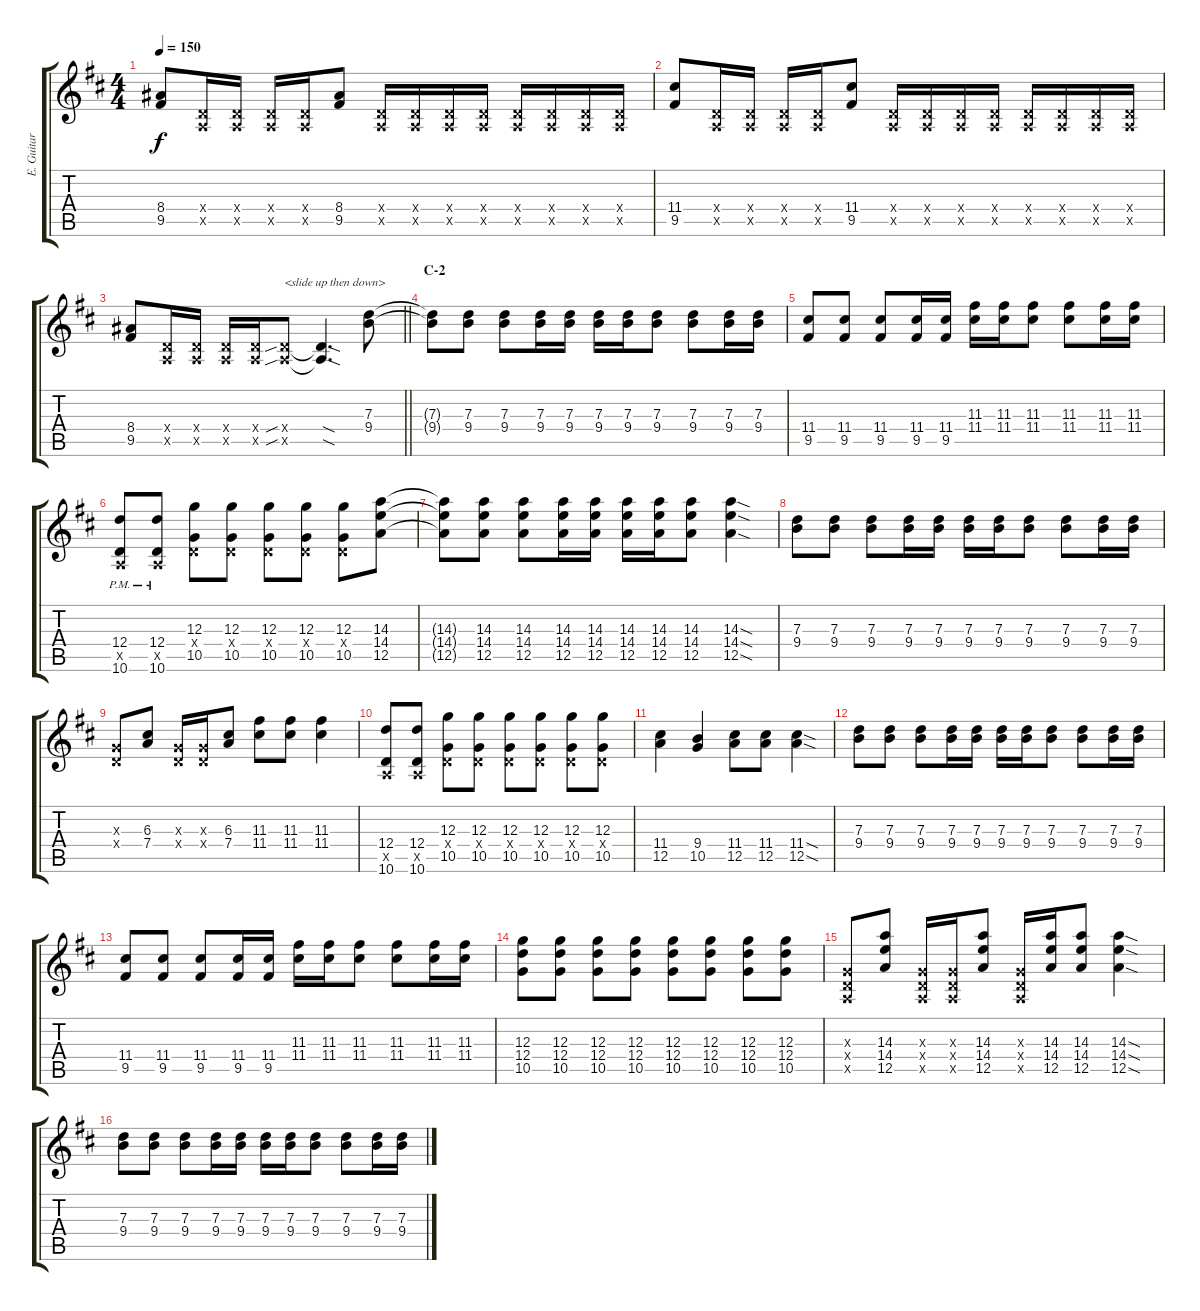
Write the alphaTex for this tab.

\track ("E. Guitar I" "E. Guitar ") {instrument overdrivenguitar}
\staff {score tabs}
\tuning (E4 B3 G3 D3 A2 E2) {hide}
\ts (4 4)
\tempo 150
\clef g2
\ks d
(8.4 9.5).8{dy f} (0.4{x} 0.5{x}).16 (0.4{x} 0.5{x}).16 (0.4{x} 0.5{x}).16 (0.4{x} 0.5{x}).16 (8.4 9.5).8 (0.4{x} 0.5{x}).16 (0.4{x} 0.5{x}).16 (0.4{x} 0.5{x}).16 (0.4{x} 0.5{x}).16 (0.4{x} 0.5{x}).16 (0.4{x} 0.5{x}).16 (0.4{x} 0.5{x}).16 (0.4{x} 0.5{x}).16 |
(11.4 9.5).8 (0.4{x} 0.5{x}).16 (0.4{x} 0.5{x}).16 (0.4{x} 0.5{x}).16 (0.4{x} 0.5{x}).16 (11.4 9.5).8 (0.4{x} 0.5{x}).16 (0.4{x} 0.5{x}).16 (0.4{x} 0.5{x}).16 (0.4{x} 0.5{x}).16 (0.4{x} 0.5{x}).16 (0.4{x} 0.5{x}).16 (0.4{x} 0.5{x}).16 (0.4{x} 0.5{x}).16 |
\barLineRight lightlight
(8.4 9.5).8 (0.4{x} 0.5{x}).16 (0.4{x} 0.5{x}).16 (0.4{x} 0.5{x}).16 (0.4{x} 0.5{x}).16 (0.4{sib x} 0.5{sib x}).8{txt "<slide up then down>"} (0.4{sod t} 0.5{sod t}).4{d} (7.3 9.4).8 |
\section ("" "C-2")
(7.3{t} 9.4{t}).8 (7.3 9.4).8 (7.3 9.4).8 (7.3 9.4).16 (7.3 9.4).16 (7.3 9.4).16 (7.3 9.4).16 (7.3 9.4).8 (7.3 9.4).8 (7.3 9.4).16 (7.3 9.4).16 |
(11.4 9.5).8 (11.4 9.5).8 (11.4 9.5).8 (11.4 9.5).16 (11.4 9.5).16 (11.3 11.4).16 (11.3 11.4).16 (11.3 11.4).8 (11.3 11.4).8 (11.3 11.4).16 (11.3 11.4).16 |
(12.4{pm} 0.5{x} 10.6{pm}).8 (12.4{pm} 0.5{x} 10.6{pm}).8 (12.3 0.4{x} 10.5).8 (12.3 0.4{x} 10.5).8 (12.3 0.4{x} 10.5).8 (12.3 0.4{x} 10.5).8 (12.3 0.4{x} 10.5).8 (14.3 14.4 12.5).8 |
(14.3{t} 14.4{t} 12.5{t}).8 (14.3 14.4 12.5).8 (14.3 14.4 12.5).8 (14.3 14.4 12.5).16 (14.3 14.4 12.5).16 (14.3 14.4 12.5).16 (14.3 14.4 12.5).16 (14.3 14.4 12.5).8 (14.3{sod} 14.4{sod} 12.5{sod}).4 |
(7.3 9.4).8 (7.3 9.4).8 (7.3 9.4).8 (7.3 9.4).16 (7.3 9.4).16 (7.3 9.4).16 (7.3 9.4).16 (7.3 9.4).8 (7.3 9.4).8 (7.3 9.4).16 (7.3 9.4).16 |
(0.3{x} 0.4{x}).8 (6.3 7.4).8 (0.3{x} 0.4{x}).16 (0.3{x} 0.4{x}).16 (6.3 7.4).8 (11.3 11.4).8 (11.3 11.4).8 (11.3 11.4).4 |
(12.4 0.5{x} 10.6).8 (12.4 0.5{x} 10.6).8 (12.3 0.4{x} 10.5).8 (12.3 0.4{x} 10.5).8 (12.3 0.4{x} 10.5).8 (12.3 0.4{x} 10.5).8 (12.3 0.4{x} 10.5).8 (12.3 0.4{x} 10.5).8 |
(11.4 12.5).4 (9.4 10.5).4 (11.4 12.5).8 (11.4 12.5).8 (11.4{sod} 12.5{sod}).4 |
(7.3 9.4).8 (7.3 9.4).8 (7.3 9.4).8 (7.3 9.4).16 (7.3 9.4).16 (7.3 9.4).16 (7.3 9.4).16 (7.3 9.4).8 (7.3 9.4).8 (7.3 9.4).16 (7.3 9.4).16 |
(11.4 9.5).8 (11.4 9.5).8 (11.4 9.5).8 (11.4 9.5).16 (11.4 9.5).16 (11.3 11.4).16 (11.3 11.4).16 (11.3 11.4).8 (11.3 11.4).8 (11.3 11.4).16 (11.3 11.4).16 |
(12.3 12.4 10.5).8 (12.3 12.4 10.5).8 (12.3 12.4 10.5).8 (12.3 12.4 10.5).8 (12.3 12.4 10.5).8 (12.3 12.4 10.5).8 (12.3 12.4 10.5).8 (12.3 12.4 10.5).8 |
(0.3{x} 0.4{x} 0.5{x}).8 (14.3 14.4 12.5).8 (0.3{x} 0.4{x} 0.5{x}).16 (0.3{x} 0.4{x} 0.5{x}).16 (14.3 14.4 12.5).8 (0.3{x} 0.4{x} 0.5{x}).16 (14.3 14.4 12.5).16 (14.3 14.4 12.5).8 (14.3{sod} 14.4{sod} 12.5{sod}).4 |
(7.3 9.4).8 (7.3 9.4).8 (7.3 9.4).8 (7.3 9.4).16 (7.3 9.4).16 (7.3 9.4).16 (7.3 9.4).16 (7.3 9.4).8 (7.3 9.4).8 (7.3 9.4).16 (7.3 9.4).16
